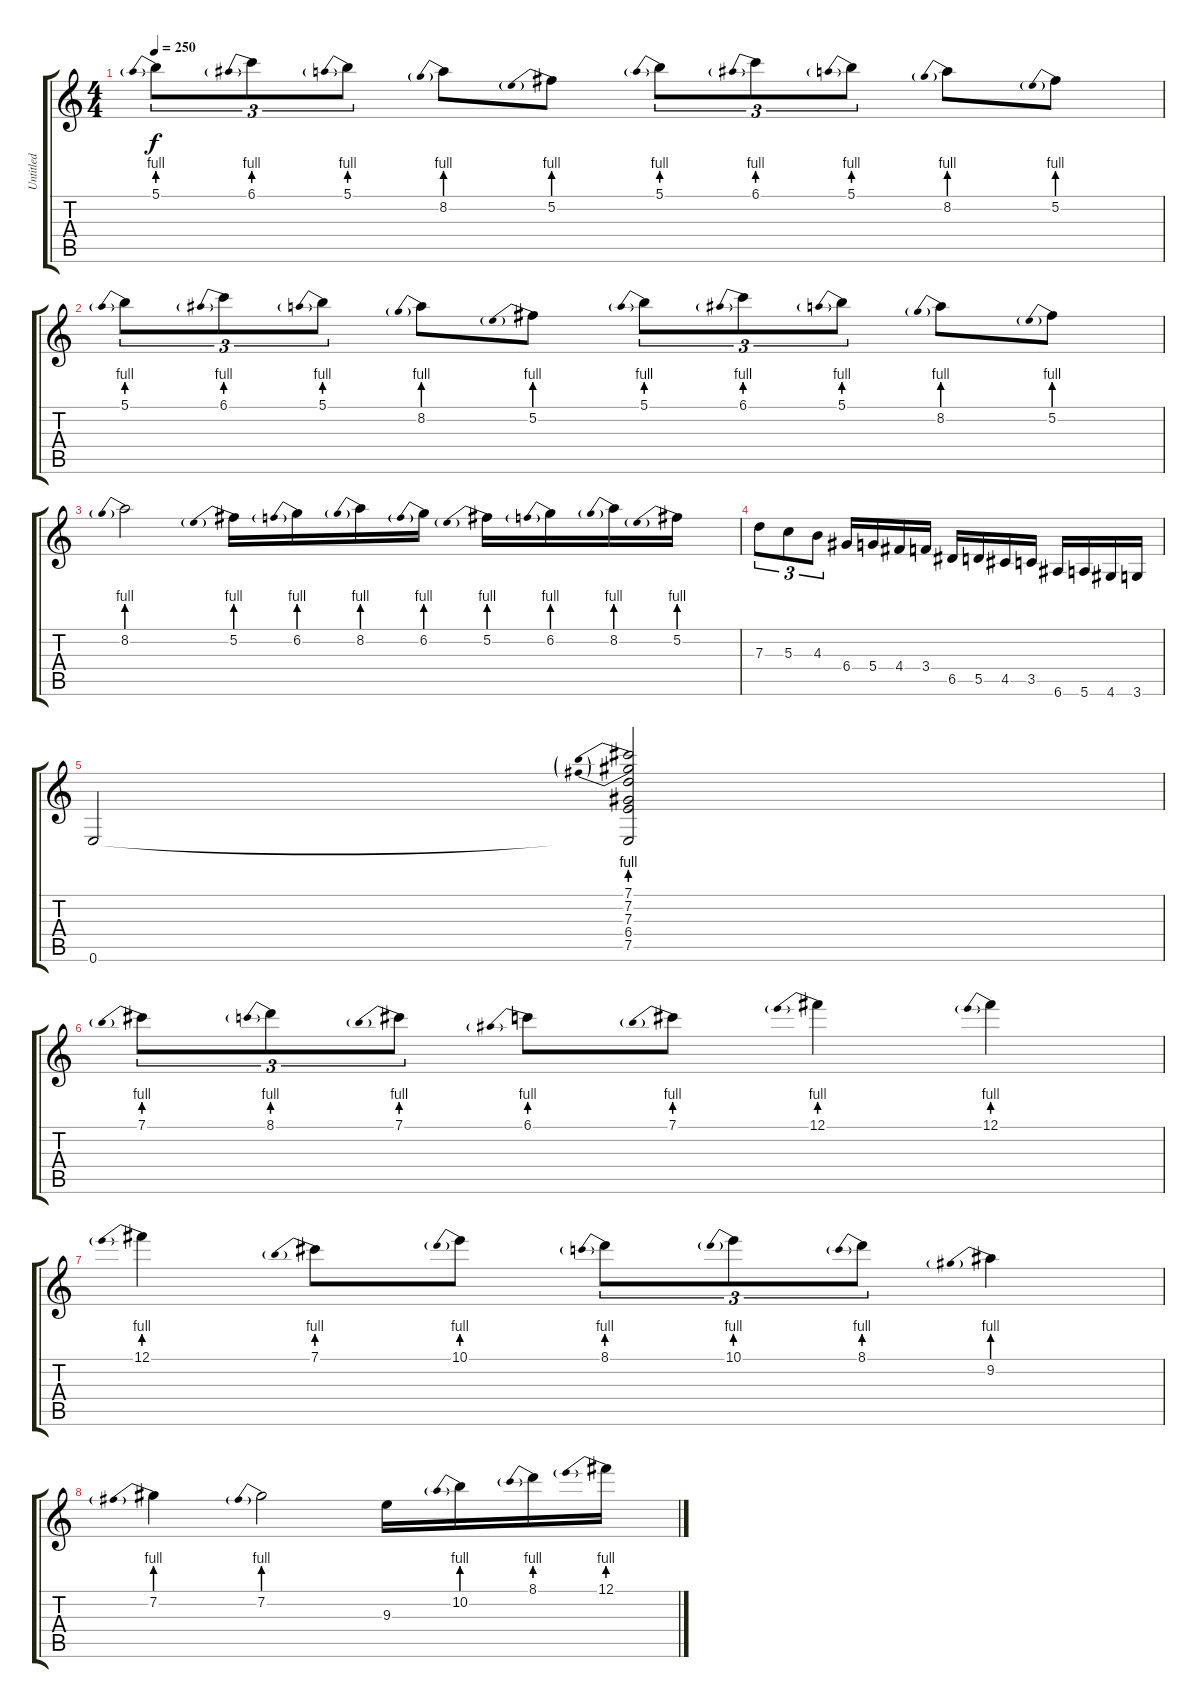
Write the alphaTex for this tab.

\track ("Untitled" "Untitled") {instrument acousticguitarsteel}
\staff {score tabs}
\tuning (E4 B3 G3 D3 A2 E2) {hide}
\ts (4 4)
\tempo 250
\clef g2
\ks c
5.1{be (prebend 0 4 60 4)}.8{tu (3 2) dy f} 6.1{be (prebend 0 4 60 4)}.8{tu (3 2)} 5.1{be (prebend 0 4 60 4)}.8{tu (3 2)} 8.2{be (prebend 0 4 60 4)}.8 5.2{be (prebend 0 4 60 4)}.8 5.1{be (prebend 0 4 60 4)}.8{tu (3 2)} 6.1{be (prebend 0 4 60 4)}.8{tu (3 2)} 5.1{be (prebend 0 4 60 4)}.8{tu (3 2)} 8.2{be (prebend 0 4 60 4)}.8 5.2{be (prebend 0 4 60 4)}.8 |
5.1{be (prebend 0 4 60 4)}.8{tu (3 2)} 6.1{be (prebend 0 4 60 4)}.8{tu (3 2)} 5.1{be (prebend 0 4 60 4)}.8{tu (3 2)} 8.2{be (prebend 0 4 60 4)}.8 5.2{be (prebend 0 4 60 4)}.8 5.1{be (prebend 0 4 60 4)}.8{tu (3 2)} 6.1{be (prebend 0 4 60 4)}.8{tu (3 2)} 5.1{be (prebend 0 4 60 4)}.8{tu (3 2)} 8.2{be (prebend 0 4 60 4)}.8 5.2{be (prebend 0 4 60 4)}.8 |
8.2{be (prebend 0 4 60 4)}.2 5.2{be (prebend 0 4 60 4)}.16 6.2{be (prebend 0 4 60 4)}.16 8.2{be (prebend 0 4 60 4)}.16 6.2{be (prebend 0 4 60 4)}.16 5.2{be (prebend 0 4 60 4)}.16 6.2{be (prebend 0 4 60 4)}.16 8.2{be (prebend 0 4 60 4)}.16 5.2{be (prebend 0 4 60 4)}.16 |
7.3.8{tu (3 2)} 5.3.8{tu (3 2)} 4.3.8{tu (3 2)} 6.4.16 5.4.16 4.4.16 3.4.16 6.5.16 5.5.16 4.5.16 3.5.16 6.6.16 5.6.16 4.6.16 3.6.16 |
0.6.2 (7.1{be (prebend 0 4 60 4)} 7.2{be (prebend 0 4 60 4)} 7.3 6.4 7.5 0.6{t}).2 |
7.1{be (prebend 0 4 60 4)}.8{tu (3 2)} 8.1{be (prebend 0 4 60 4)}.8{tu (3 2)} 7.1{be (prebend 0 4 60 4)}.8{tu (3 2)} 6.1{be (prebend 0 4 60 4)}.8 7.1{be (prebend 0 4 60 4)}.8 12.1{be (prebend 0 4 60 4)}.4 12.1{be (prebend 0 4 60 4)}.4 |
12.1{be (prebend 0 4 60 4)}.4 7.1{be (prebend 0 4 60 4)}.8 10.1{be (prebend 0 4 60 4)}.8 8.1{be (prebend 0 4 60 4)}.8{tu (3 2)} 10.1{be (prebend 0 4 60 4)}.8{tu (3 2)} 8.1{be (prebend 0 4 60 4)}.8{tu (3 2)} 9.2{be (prebend 0 4 60 4)}.4 |
7.2{be (prebend 0 4 60 4)}.4 7.2{be (prebend 0 4 60 4)}.2 9.3.16 10.2{be (prebend 0 4 60 4)}.16 8.1{be (prebend 0 4 60 4)}.16 12.1{be (prebend 0 4 60 4)}.16
